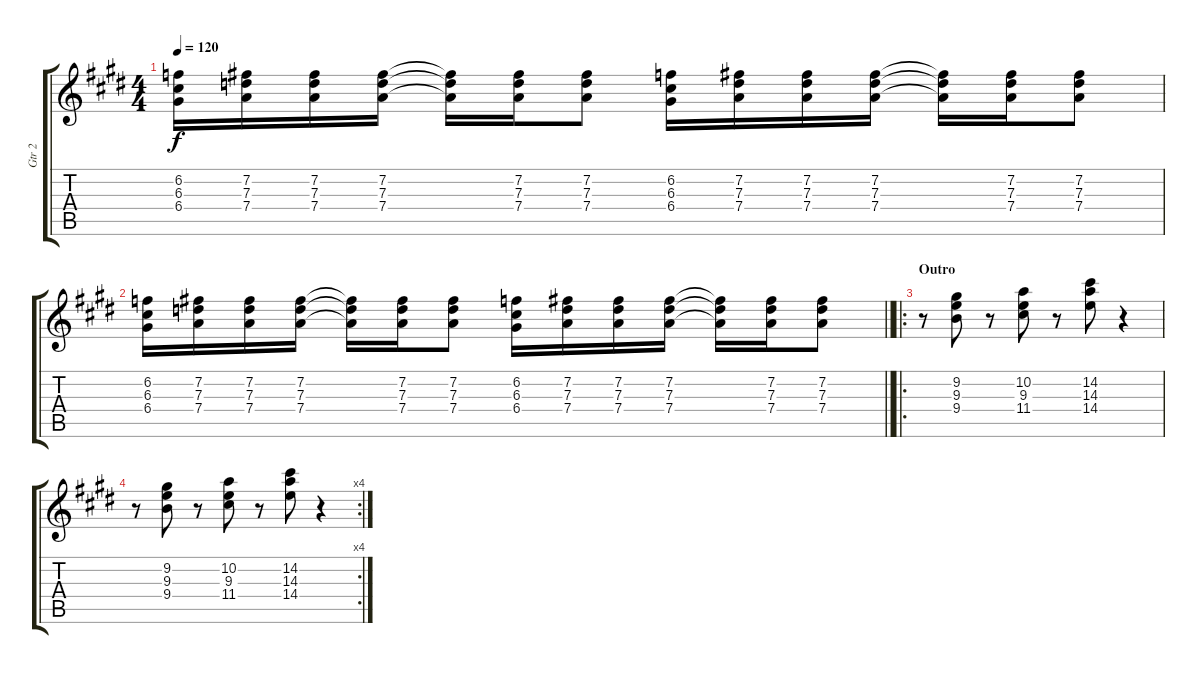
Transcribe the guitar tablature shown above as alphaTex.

\track ("Gtr 2" "Gtr 2") {instrument distortionguitar}
\staff {score tabs}
\tuning (E4 B3 G3 D3 A2 E2) {hide}
\ts (4 4)
\tempo 120
\clef g2
\ks e
(6.2 6.3 6.4).16{dy f} (7.2 7.3 7.4).16 (7.2 7.3 7.4).16 (7.2 7.3 7.4).16 (7.2{t} 7.3{t} 7.4{t}).16 (7.2 7.3 7.4).16 (7.2 7.3 7.4).8 (6.2 6.3 6.4).16 (7.2 7.3 7.4).16 (7.2 7.3 7.4).16 (7.2 7.3 7.4).16 (7.2{t} 7.3{t} 7.4{t}).16 (7.2 7.3 7.4).16 (7.2 7.3 7.4).8 |
\barLineRight lightlight
(6.2 6.3 6.4).16 (7.2 7.3 7.4).16 (7.2 7.3 7.4).16 (7.2 7.3 7.4).16 (7.2{t} 7.3{t} 7.4{t}).16 (7.2 7.3 7.4).16 (7.2 7.3 7.4).8 (6.2 6.3 6.4).16 (7.2 7.3 7.4).16 (7.2 7.3 7.4).16 (7.2 7.3 7.4).16 (7.2{t} 7.3{t} 7.4{t}).16 (7.2 7.3 7.4).16 (7.2 7.3 7.4).8 |
\ro
\section ("" "Outro")
r.8 (9.2 9.3 9.4).8 r.8 (10.2 9.3 11.4).8 r.8 (14.2 14.3 14.4).8 r.4 |
\rc 4
r.8 (9.2 9.3 9.4).8 r.8 (10.2 9.3 11.4).8 r.8 (14.2 14.3 14.4).8 r.4
